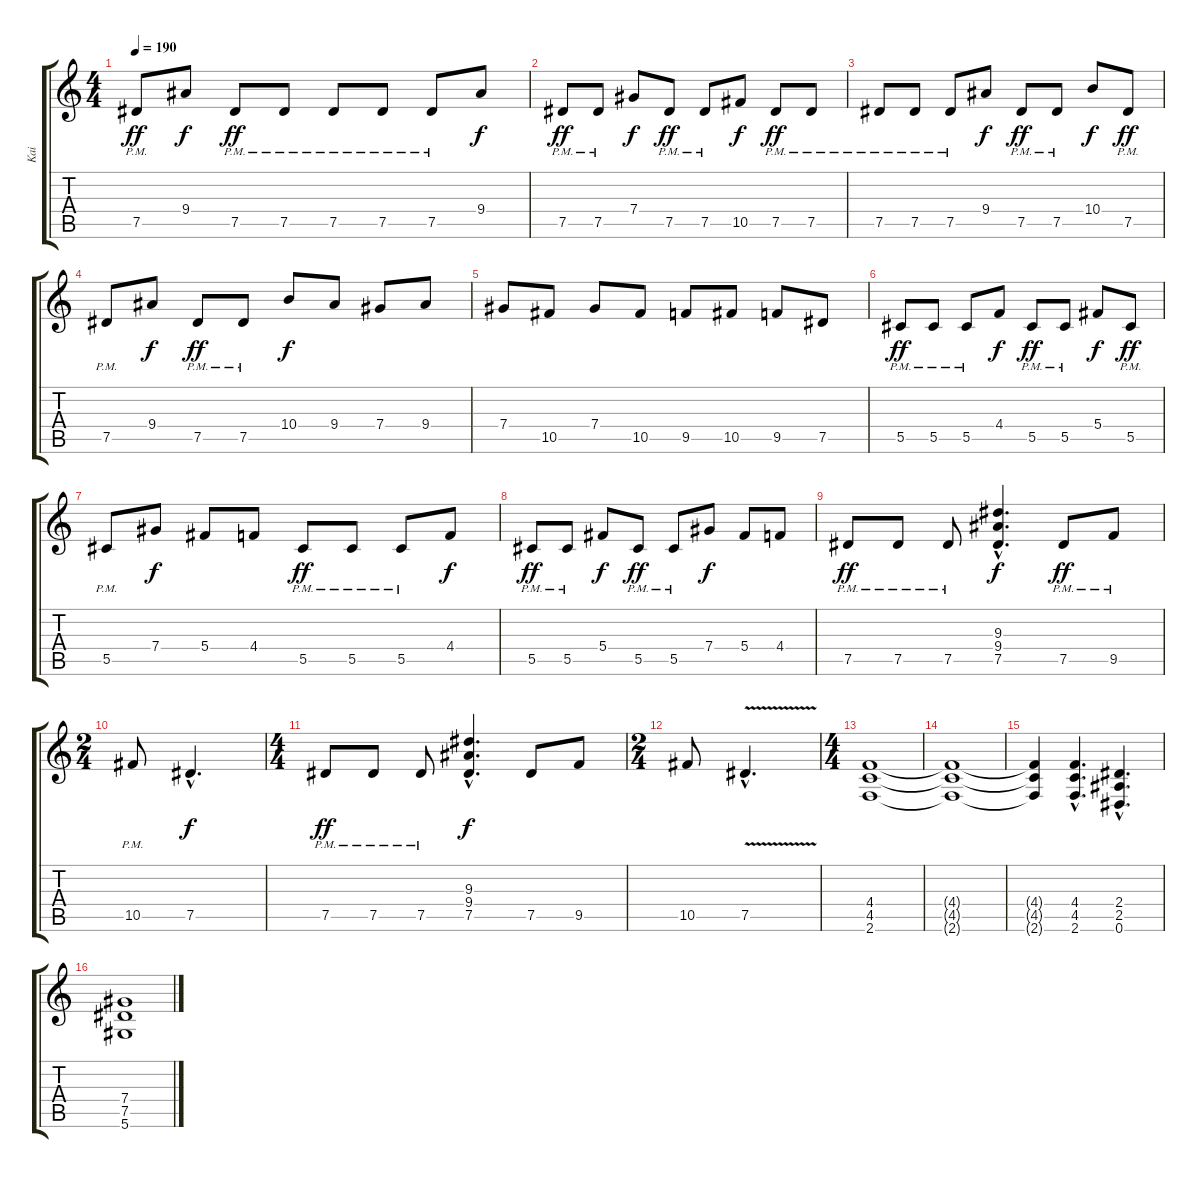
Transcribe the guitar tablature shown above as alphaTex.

\track ("Kai" "Kai") {instrument distortionguitar}
\staff {score tabs}
\tuning (Eb4 Bb3 Gb3 Db3 Ab2 Eb2) {hide}
\ts (4 4)
\tempo 190
\clef g2
\ks c
7.5{pm}.8{dy ff} 9.4.8{dy f} 7.5{pm}.8{dy ff} 7.5{pm}.8 7.5{pm}.8 7.5{pm}.8 7.5{pm}.8 9.4.8{dy f} |
7.5{pm}.8{dy ff} 7.5{pm}.8 7.4.8{dy f} 7.5{pm}.8{dy ff} 7.5{pm}.8 10.5.8{dy f} 7.5{pm}.8{dy ff} 7.5{pm}.8 |
7.5{pm}.8 7.5{pm}.8 7.5{pm}.8 9.4.8{dy f} 7.5{pm}.8{dy ff} 7.5{pm}.8 10.4.8{dy f} 7.5{pm}.8{dy ff} |
7.5{pm}.8 9.4.8{dy f} 7.5{pm}.8{dy ff} 7.5{pm}.8 10.4.8{dy f} 9.4.8 7.4.8 9.4.8 |
7.4.8 10.5.8 7.4.8 10.5.8 9.5.8 10.5.8 9.5.8 7.5.8 |
5.5{pm}.8{dy ff} 5.5{pm}.8 5.5{pm}.8 4.4.8{dy f} 5.5{pm}.8{dy ff} 5.5{pm}.8 5.4.8{dy f} 5.5{pm}.8{dy ff} |
5.5{pm}.8 7.4.8{dy f} 5.4.8 4.4.8 5.5{pm}.8{dy ff} 5.5{pm}.8 5.5{pm}.8 4.4.8{dy f} |
5.5{pm}.8{dy ff} 5.5{pm}.8 5.4.8{dy f} 5.5{pm}.8{dy ff} 5.5{pm}.8 7.4.8{dy f} 5.4.8 4.4.8 |
7.5{pm}.8{dy ff} 7.5{pm}.8 7.5{pm}.8 (9.3{hac} 9.4{hac} 7.5{hac}).4{d dy f} 7.5{pm}.8{dy ff} 9.5{pm}.8 |
\ts (2 4)
10.5{pm}.8 7.5{hac}.4{d dy f} |
\ts (4 4)
7.5{pm}.8{dy ff} 7.5{pm}.8 7.5{pm}.8 (9.3{hac} 9.4{hac} 7.5{hac}).4{d dy f} 7.5.8 9.5.8 |
\ts (2 4)
10.5.8 7.5{v hac}.4{d} |
\ts (4 4)
(4.4 4.5 2.6).1 |
(4.4{t} 4.5{t} 2.6{t}).1 |
(4.4{t} 4.5{t} 2.6{t}).4 (4.4{hac} 4.5{hac} 2.6{hac}).4{d} (2.4{hac} 2.5{hac} 0.6{hac}).4{d} |
(7.4 7.5 5.6).1
